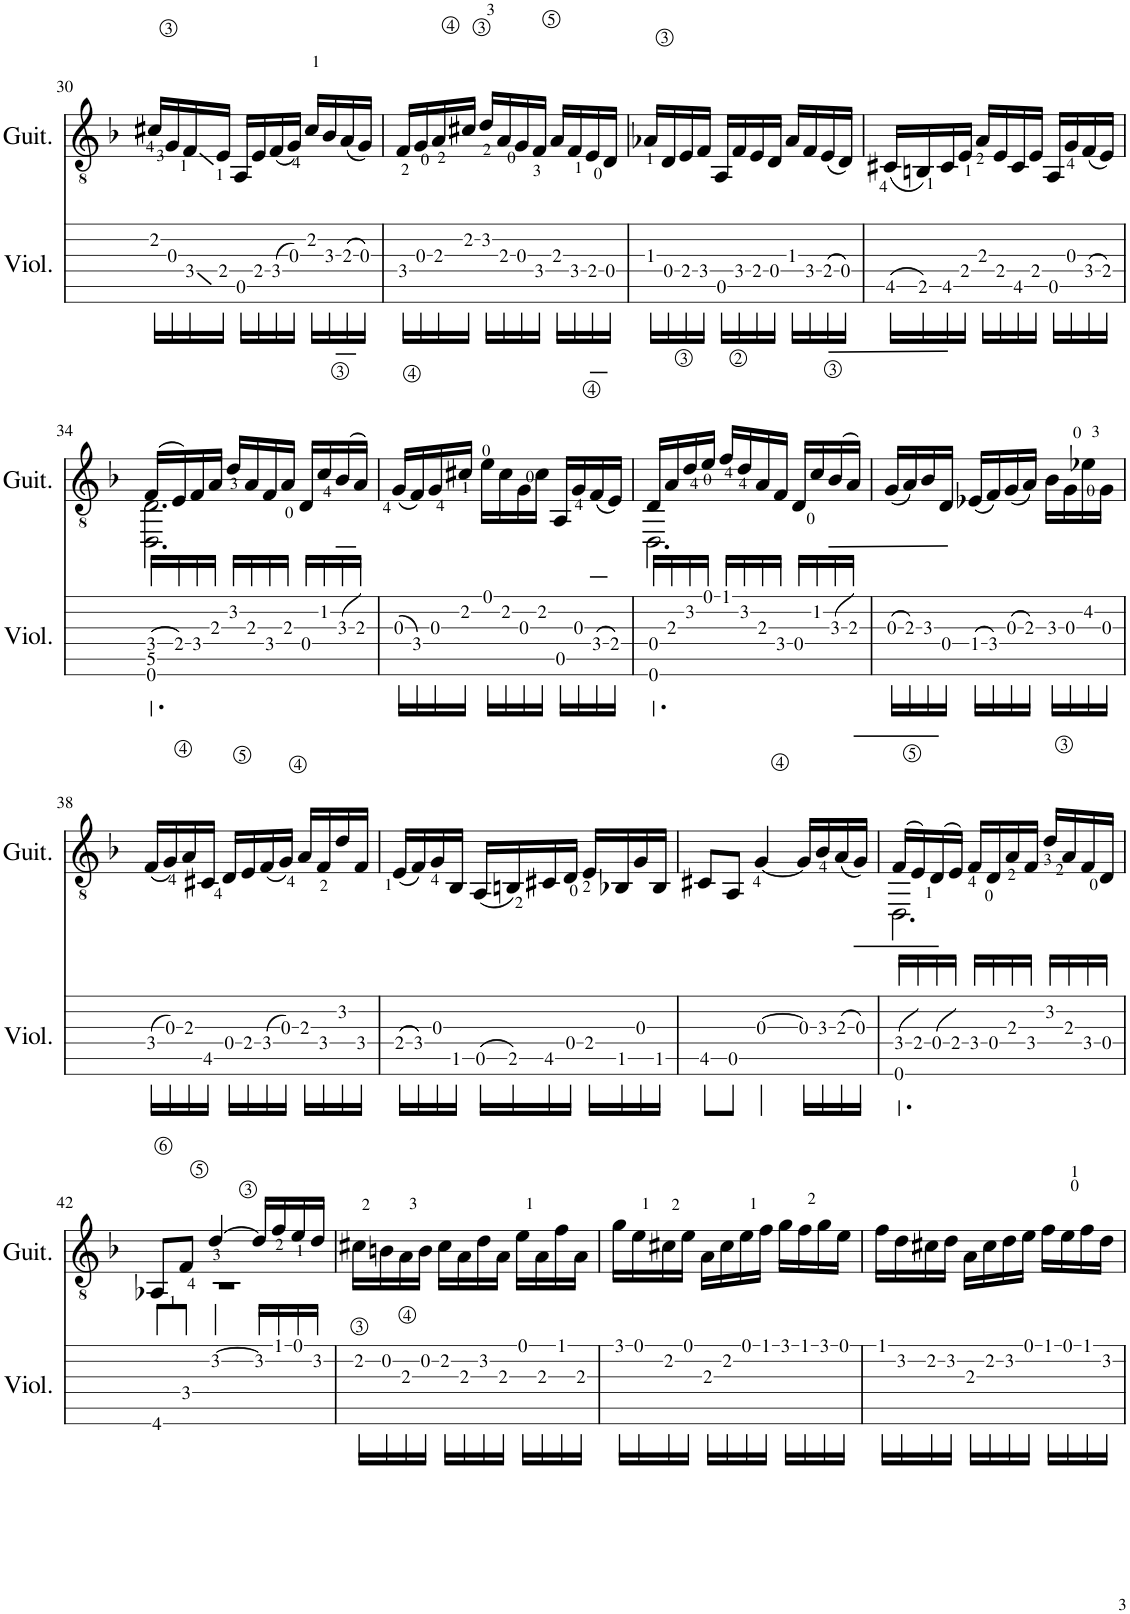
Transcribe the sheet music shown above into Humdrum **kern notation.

**kern	**kern
*part2	*part1
*staff2	*staff1
*I"Violão	*I"Classical Guitar
*I'Viol.	*I'Guit.
!!LO:PB:g=z
*	*clefGv2
*k[b-]	*k[b-]
*M3/4	*M3/4
=30	=30
16c#X\LL	16c#X/LL
16G\	16G/
16F\	16F/
16E\JJ	16E/JJ
16AA\LL	16AA/LL
16E\	16E/
(16F\	(16F/
16G\JJ)	16G/JJ)
16c#\LL	16c#/LL
16B-\	16B-/
(16A\	(16A/
16G\JJ)	16G/JJ)
=31	=31
16F\LL	16F/LL
16G\	16G/
16A\	16A/
16c#X\JJ	16c#X/JJ
16d\LL	16d/LL
16A\	16A/
16G\	16G/
16F\JJ	16F/JJ
16A\LL	16A/LL
16F\	16F/
16E\	16E/
16D\JJ	16D/JJ
=32	=32
16A-X\LL	16A-X/LL
16D\	16D/
16E\	16E/
16F\JJ	16F/JJ
16AA\LL	16AA/LL
16F\	16F/
16E\	16E/
16D\JJ	16D/JJ
16A-\LL	16A-/LL
16F\	16F/
(16E\	(16E/
16D\JJ)	16D/JJ)
=33	=33
(16C#X\LL	(16C#X/LL
16BBn\)	16BBn/)
16C#\	16C#/
16E\JJ	16E/JJ
16A\LL	16A/LL
16E\	16E/
16C#\	16C#/
16E\JJ	16E/JJ
16AA\LL	16AA/LL
16G\	16G/
(16F\	(16F/
16E\JJ)	16E/JJ)
!!LO:LB:g=z
=34	=34
*^	*^
(16F/LL	2.DD\ 2.D\	(16F/LL	2.DD\ 2.D\
16E/)	.	16E/)	.
16F/	.	16F/	.
16A/JJ	.	16A/JJ	.
16d/LL	.	16d/LL	.
16A/	.	16A/	.
16F/	.	16F/	.
16A/JJ	.	16A/JJ	.
16D/LL	.	16D/LL	.
16c/	.	16c/	.
(16B-/	.	(16B-/	.
16A/JJ)	.	16A/JJ)	.
*v	*v	*	*
*	*v	*v
=35	=35
(16G\LL	(16G/LL
16F\)	16F/)
16G\	16G/
16c#X\JJ	16c#X/JJ
16e\LL	16e\LL
16c#\	16c#\
16G\	16G\
16c#\JJ	16c#\JJ
16AA\LL	16AA/LL
16G\	16G/
(16F\	(16F/
16E\JJ)	16E/JJ)
=36	=36
*^	*^
16D/LL	2.DD\	16D/LL	2.DD\
16A/	.	16A/	.
16d/	.	16d/	.
16e/JJ	.	16e/JJ	.
16f/LL	.	16f/LL	.
16d/	.	16d/	.
16A/	.	16A/	.
16F/JJ	.	16F/JJ	.
16D/LL	.	16D/LL	.
16c/	.	16c/	.
(16B-/	.	(16B-/	.
16A/JJ)	.	16A/JJ)	.
*v	*v	*	*
*	*v	*v
=37	=37
(16G\LL	(16G/LL
16A\)	16A/)
16B-\	16B-/
16D\JJ	16D/JJ
(16E-X\LL	(16E-X/LL
16F\)	16F/)
(16G\	(16G/
16A\JJ)	16A/JJ)
16B-\LL	16B-\LL
16G\	16G\
16e-X\	16e-X\
16G\JJ	16G\JJ
!!LO:LB:g=z
=38	=38
(16F\LL	(16F/LL
16G\)	16G/)
16A\	16A/
16C#X\JJ	16C#X/JJ
16D\LL	16D/LL
16E\	16E/
(16F\	(16F/
16G\JJ)	16G/JJ)
16A\LL	16A/LL
16F\	16F/
16d\	16d/
16F\JJ	16F/JJ
=39	=39
(16E\LL	(16E/LL
16F\)	16F/)
16G\	16G/
16BB-\JJ	16BB-/JJ
(16AA\LL	(16AA/LL
16BBn\)	16BBn/)
16C#X\	16C#X/
16D\JJ	16D/JJ
16E\LL	16E/LL
16BB-X\	16BB-X/
16G\	16G/
16BB-\JJ	16BB-/JJ
=40	=40
8C#X\L	8C#X/L
8AA\J	8AA/J
[4G\	[4G/
16G\LL]	16G/LL]
16B-\	16B-/
(16A\	(16A/
16G\JJ)	16G/JJ)
=41	=41
*^	*^
(16F/LL	2.DD\	(16F/LL	2.DD\
16E/)	.	16E/)	.
(16D/	.	(16D/	.
16E/JJ)	.	16E/JJ)	.
16F/LL	.	16F/LL	.
16D/	.	16D/	.
16A/	.	16A/	.
16F/JJ	.	16F/JJ	.
16d/LL	.	16d/LL	.
16A/	.	16A/	.
16F/	.	16F/	.
16D/JJ	.	16D/JJ	.
!!LO:LB:g=z	!!
=42	=42	=42	=42
8AA-X/L	2.r	8AA-X/L	2.r
8F/J	.	8F/J	.
[4d/	.	[4d/	.
16d/LL]	.	16d/LL]	.
16f/	.	16f/	.
16e/	.	16e/	.
16d/JJ	.	16d/JJ	.
*v	*v	*	*
*	*v	*v
=43	=43
16c#X\LL	16c#X<\LL
16Bn\	16Bn\
16A\	16A<\
16B\JJ	16B\JJ
16c#\LL	16c#\LL
16A\	16A\
16d\	16d\
16A\JJ	16A\JJ
16e\LL	16e\LL
16A\	16A\
16f\	16f\
16A\JJ	16A\JJ
=44	=44
16g\LL	16g\LL
16e\	16e\
16c#X\	16c#X\
16e\JJ	16e\JJ
16A\LL	16A\LL
16c#\	16c#\
16e\	16e\
16f\JJ	16f\JJ
16g\LL	16g\LL
16f\	16f\
16g\	16g\
16e\JJ	16e\JJ
=45	=45
16f\LL	16f\LL
16d\	16d\
16c#X\	16c#X\
16d\JJ	16d\JJ
16A\LL	16A\LL
16c#\	16c#\
16d\	16d\
16e\JJ	16e\JJ
16f\LL	16f\LL
16e\	16e\
16f\	16f\
16d\JJ	16d\JJ
=	=
*-	*-
